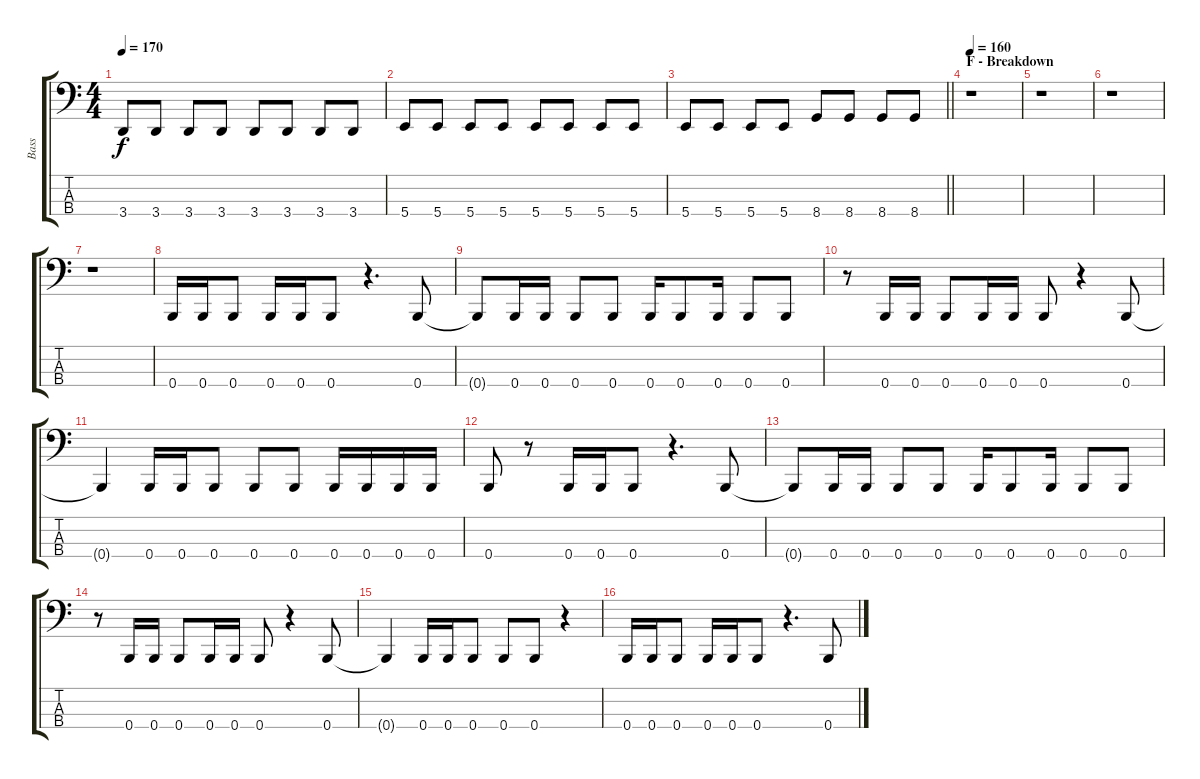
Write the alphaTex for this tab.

\track ("Bass" "Bass") {instrument electricbassfinger}
\staff {score tabs}
\tuning (E2 B1 Gb1 B0) {hide}
\ts (4 4)
\tempo 170
\clef f4
\ks c
3.4.8{dy f} 3.4.8 3.4.8 3.4.8 3.4.8 3.4.8 3.4.8 3.4.8 |
5.4.8 5.4.8 5.4.8 5.4.8 5.4.8 5.4.8 5.4.8 5.4.8 |
\barLineRight lightlight
5.4.8 5.4.8 5.4.8 5.4.8 8.4.8 8.4.8 8.4.8 8.4.8 |
\section ("" "F - Breakdown")
\tempo 160
r.1 |
r.1 |
r.1 |
r.1 |
0.4.16 0.4.16 0.4.8 0.4.16 0.4.16 0.4.8 r.4{d} 0.4.8 |
0.4{t}.8 0.4.16 0.4.16 0.4.8 0.4.8 0.4.16 0.4.8 0.4.16 0.4.8 0.4.8 |
r.8 0.4.16 0.4.16 0.4.8 0.4.16 0.4.16 0.4.8 r.4 0.4.8 |
0.4{t}.4 0.4.16 0.4.16 0.4.8 0.4.8 0.4.8 0.4.16 0.4.16 0.4.16 0.4.16 |
0.4.8 r.8 0.4.16 0.4.16 0.4.8 r.4{d} 0.4.8 |
0.4{t}.8 0.4.16 0.4.16 0.4.8 0.4.8 0.4.16 0.4.8 0.4.16 0.4.8 0.4.8 |
r.8 0.4.16 0.4.16 0.4.8 0.4.16 0.4.16 0.4.8 r.4 0.4.8 |
0.4{t}.4 0.4.16 0.4.16 0.4.8 0.4.8 0.4.8 r.4 |
0.4.16 0.4.16 0.4.8 0.4.16 0.4.16 0.4.8 r.4{d} 0.4.8
